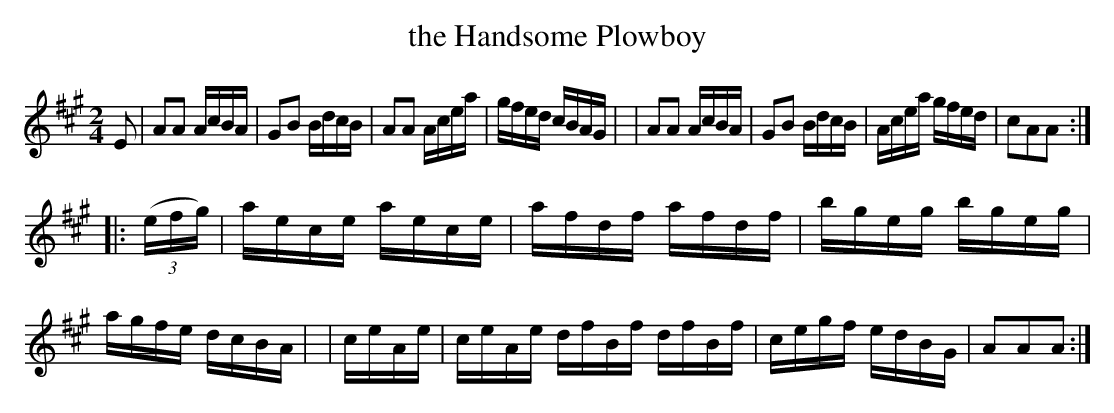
X:1
T: the Handsome Plowboy
M: 2/4
L: 1/16
K: A
E2 \
| A2A2 AcBA | G2B2 BdcB | A2A2 Acea | gfed cBAG |\
| A2A2 AcBA | G2B2 BdcB | Acea gfed | c2A2A2 :|
|: (3(efg) \
| aece aece | afdf afdf | bgeg bgeg | agfe dcBA |\
| ceAe | ceAe dfBf dfBf | cegf edBG | A2A2A2 :|
